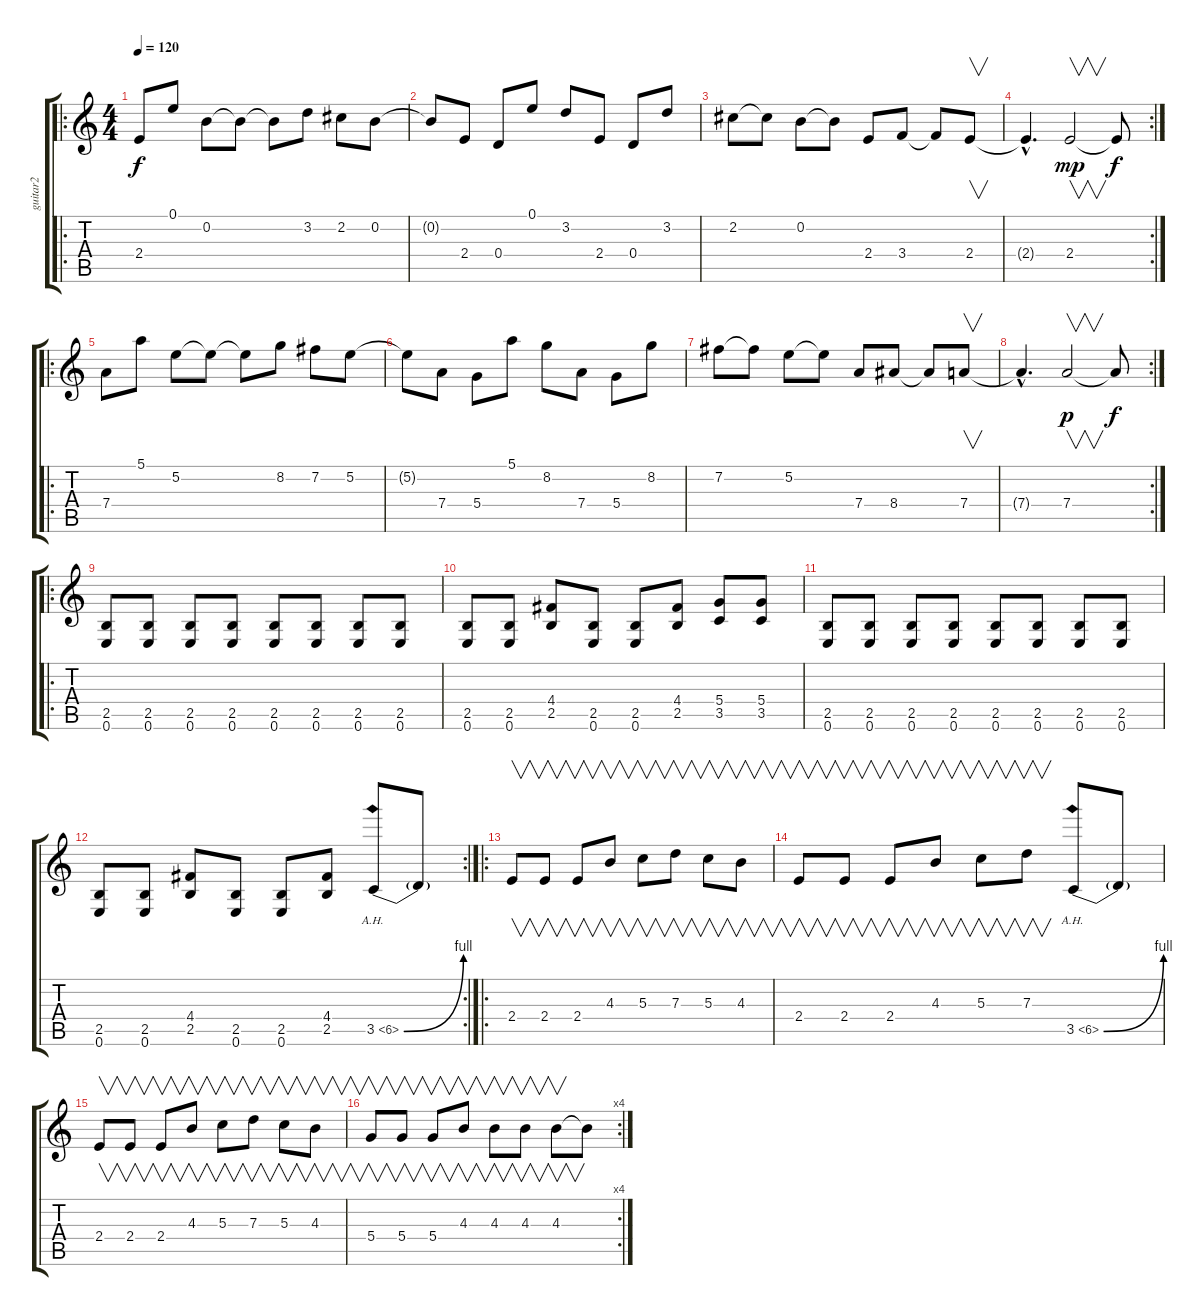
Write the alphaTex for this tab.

\track ("guitar2" "guitar2") {instrument electricguitarjazz}
\staff {score tabs}
\tuning (E4 B3 G3 D3 A2 E2) {hide}
\ro
\ts (4 4)
\tempo 120
\clef g2
\ks c
2.4.8{dy f volume 13 balance 0 instrument electricguitarjazz} 0.1.8 0.2.8 0.2{t}.8 0.2{t}.8 3.2.8 2.2.8 0.2.8 |
0.2{t}.8 2.4.8 0.4.8 0.1.8 3.2.8 2.4.8 0.4.8 3.2.8 |
2.2.8 2.2{t}.8 0.2.8 0.2{t}.8 2.4.8 3.4.8 3.4{t}.8 2.4.8{v} |
\rc 2
2.4{hac t}.4{d} 2.4.2{v dy mp} 2.4{t}.8{dy f} |
\ro
7.4.8{instrument electricguitarjazz} 5.1.8 5.2.8 5.2{t}.8 5.2{t}.8 8.2.8 7.2.8 5.2.8 |
5.2{t}.8 7.4.8 5.4.8 5.1.8 8.2.8 7.4.8 5.4.8 8.2.8 |
7.2.8 7.2{t}.8 5.2.8 5.2{t}.8 7.4.8 8.4.8 8.4{t}.8 7.4.8{v} |
\rc 2
7.4{hac t}.4{d} 7.4.2{v dy p} 7.4{t}.8{dy f} |
\ro
(2.5 0.6).8{volume 13 instrument distortionguitar} (2.5 0.6).8 (2.5 0.6).8 (2.5 0.6).8 (2.5 0.6).8 (2.5 0.6).8 (2.5 0.6).8 (2.5 0.6).8 |
(2.5 0.6).8 (2.5 0.6).8 (4.4 2.5).8 (2.5 0.6).8 (2.5 0.6).8 (4.4 2.5).8 (5.4 3.5).8 (5.4 3.5).8 |
(2.5 0.6).8{volume 13 instrument distortionguitar} (2.5 0.6).8 (2.5 0.6).8 (2.5 0.6).8 (2.5 0.6).8 (2.5 0.6).8 (2.5 0.6).8 (2.5 0.6).8 |
\rc 2
(2.5 0.6).8 (2.5 0.6).8 (4.4 2.5).8 (2.5 0.6).8 (2.5 0.6).8 (4.4 2.5).8 3.5{be (bend 0 0 60 4) ah 3}.8 3.5{t}.8 |
\ro
2.4.8{v} 2.4.8{v} 2.4.8{v} 4.3.8{v} 5.3.8{v} 7.3.8{v} 5.3.8{v} 4.3.8{v} |
2.4.8{v} 2.4.8{v} 2.4.8{v} 4.3.8{v} 5.3.8{v} 7.3.8{v} 3.5{be (bend 0 0 60 4) ah 3}.8 3.5{t}.8 |
2.4.8{v} 2.4.8{v} 2.4.8{v} 4.3.8{v} 5.3.8{v} 7.3.8{v} 5.3.8{v} 4.3.8{v} |
\rc 4
5.4.8{v} 5.4.8{v} 5.4.8{v} 4.3.8{v} 4.3.8{v} 4.3.8{v} 4.3.8{v} 4.3{t}.8
